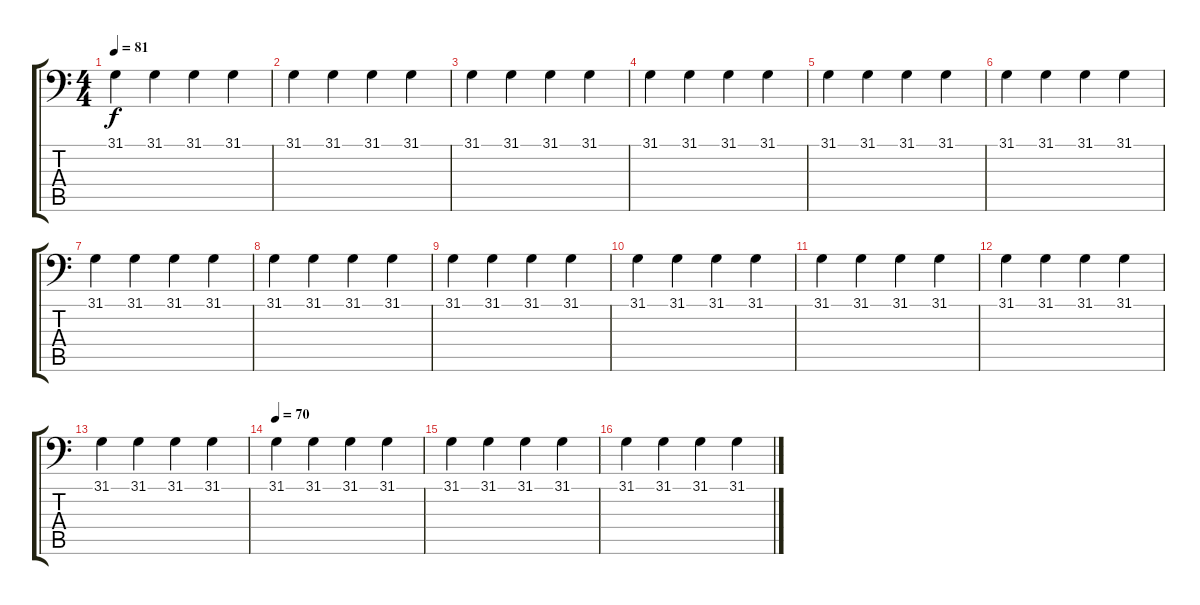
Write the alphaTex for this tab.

\track "" {instrument acousticgrandpiano}
\staff {score tabs}
\tuning (C-1 C-1 C-1 C-1 C-1 C-1) {hide}
\ts (4 4)
\tempo 81
\clef f4
\ks c
31.1.4{dy f} 31.1.4 31.1.4 31.1.4 |
31.1.4 31.1.4 31.1.4 31.1.4 |
31.1.4 31.1.4 31.1.4 31.1.4 |
31.1.4 31.1.4 31.1.4 31.1.4 |
31.1.4 31.1.4 31.1.4 31.1.4 |
31.1.4 31.1.4 31.1.4 31.1.4 |
31.1.4 31.1.4 31.1.4 31.1.4 |
31.1.4 31.1.4 31.1.4 31.1.4 |
31.1.4 31.1.4 31.1.4 31.1.4 |
31.1.4 31.1.4 31.1.4 31.1.4 |
31.1.4 31.1.4 31.1.4 31.1.4 |
31.1.4 31.1.4 31.1.4 31.1.4 |
31.1.4 31.1.4 31.1.4 31.1.4 |
\tempo 70
31.1.4 31.1.4 31.1.4 31.1.4 |
31.1.4 31.1.4 31.1.4 31.1.4 |
31.1.4 31.1.4 31.1.4 31.1.4
